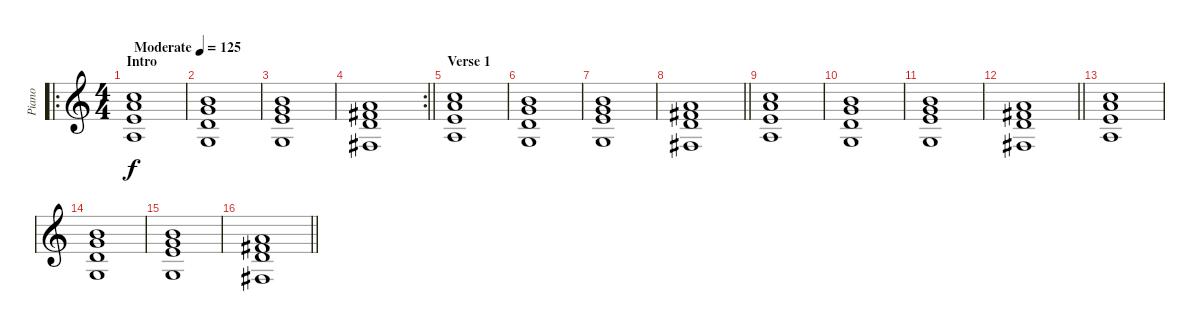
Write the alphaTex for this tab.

\track ("Piano" "Piano") {instrument brightacousticpiano}
\staff {score}
\tuning (E4 B3 G3 D3 A2 E2) {hide}
\ro
\ts (4 4)
\section ("" "Intro")
\tempo (125 "Moderate")
\clef g2
\ks c
(13.2 14.3 14.4 12.5).1{dy f instrument brightacousticpiano} |
(12.2 12.3 12.4 10.5).1 |
(12.2 12.3 14.4 10.5).1 |
\rc 2
\barLineRight lightlight
(10.2 11.3 12.4 9.5).1 |
\section ("" "Verse 1")
(13.2 14.3 14.4 12.5).1 |
(12.2 12.3 12.4 10.5).1 |
(12.2 12.3 14.4 10.5).1 |
\barLineRight lightlight
(10.2 11.3 12.4 9.5).1 |
(13.2 14.3 14.4 12.5).1 |
(12.2 12.3 12.4 10.5).1 |
(12.2 12.3 14.4 10.5).1 |
\barLineRight lightlight
(10.2 11.3 12.4 9.5).1 |
(13.2 14.3 14.4 12.5).1 |
(12.2 12.3 12.4 10.5).1 |
(12.2 12.3 14.4 10.5).1 |
\barLineRight lightlight
(10.2 11.3 12.4 9.5).1
